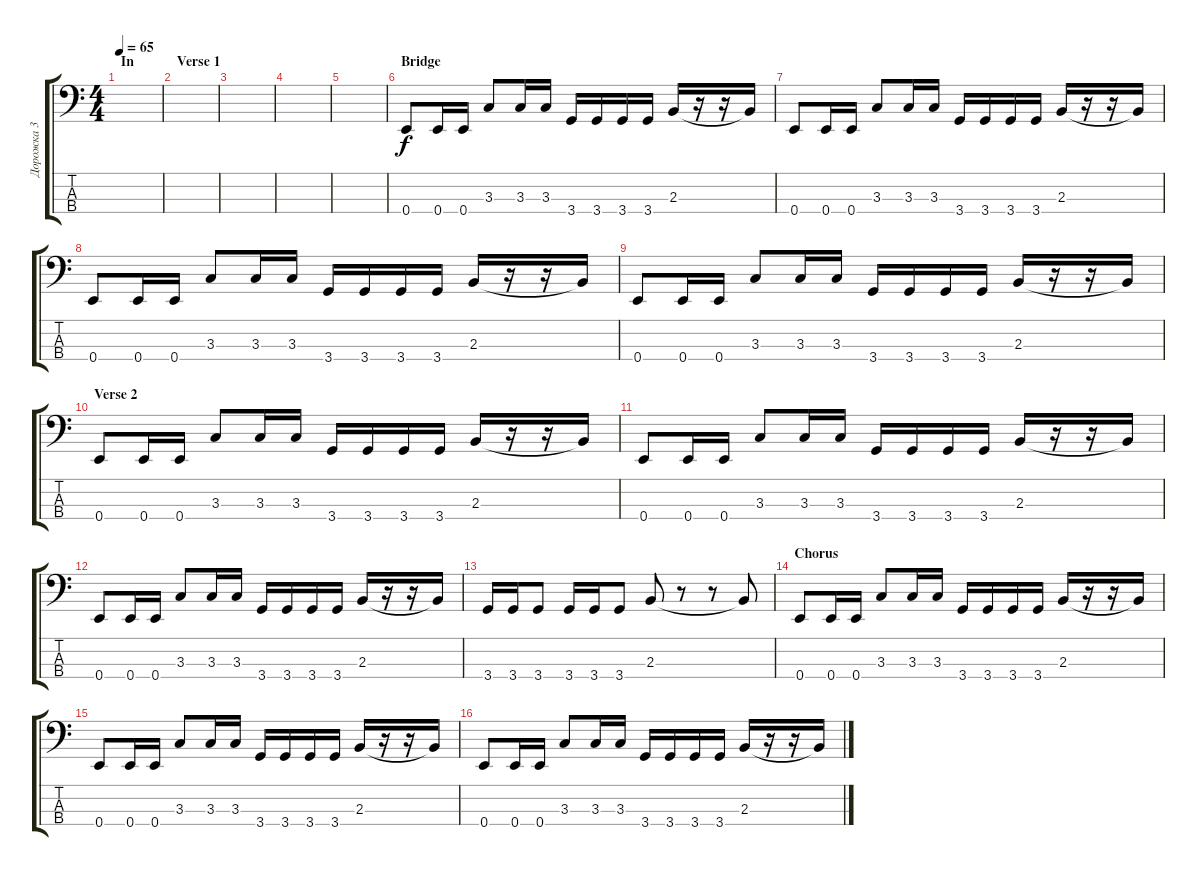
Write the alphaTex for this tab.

\track ("Дорожка 3" "Дорожка 3") {instrument electricbasspick}
\staff {score tabs}
\tuning (G2 D2 A1 E1) {hide}
\ts (4 4)
\section ("" "In")
\tempo 65
\clef f4
\ks c
|
\section ("" "Verse 1")
|
|
|
|
\section ("" "Bridge")
0.4.8{volume 16} 0.4.16 0.4.16 3.3.8 3.3.16 3.3.16 3.4.16 3.4.16 3.4.16 3.4.16 2.3.16 r.16 r.16 2.3{t}.16 |
0.4.8{volume 16} 0.4.16 0.4.16 3.3.8 3.3.16 3.3.16 3.4.16 3.4.16 3.4.16 3.4.16 2.3.16 r.16 r.16 2.3{t}.16 |
0.4.8{volume 16} 0.4.16 0.4.16 3.3.8 3.3.16 3.3.16 3.4.16 3.4.16 3.4.16 3.4.16 2.3.16 r.16 r.16 2.3{t}.16 |
0.4.8{volume 16} 0.4.16 0.4.16 3.3.8 3.3.16 3.3.16 3.4.16 3.4.16 3.4.16 3.4.16 2.3.16 r.16 r.16 2.3{t}.16 |
\section ("" "Verse 2")
0.4.8{volume 16} 0.4.16 0.4.16 3.3.8 3.3.16 3.3.16 3.4.16 3.4.16 3.4.16 3.4.16 2.3.16 r.16 r.16 2.3{t}.16 |
0.4.8{volume 16} 0.4.16 0.4.16 3.3.8 3.3.16 3.3.16 3.4.16 3.4.16 3.4.16 3.4.16 2.3.16 r.16 r.16 2.3{t}.16 |
0.4.8{volume 16} 0.4.16 0.4.16 3.3.8 3.3.16 3.3.16 3.4.16 3.4.16 3.4.16 3.4.16 2.3.16 r.16 r.16 2.3{t}.16 |
3.4.16 3.4.16 3.4.8 3.4.16 3.4.16 3.4.8 2.3.8 r.8 r.8 2.3{t}.8 |
\section ("" "Chorus")
0.4.8{volume 16} 0.4.16 0.4.16 3.3.8 3.3.16 3.3.16 3.4.16 3.4.16 3.4.16 3.4.16 2.3.16 r.16 r.16 2.3{t}.16 |
0.4.8{volume 16} 0.4.16 0.4.16 3.3.8 3.3.16 3.3.16 3.4.16 3.4.16 3.4.16 3.4.16 2.3.16 r.16 r.16 2.3{t}.16 |
0.4.8{volume 16} 0.4.16 0.4.16 3.3.8 3.3.16 3.3.16 3.4.16 3.4.16 3.4.16 3.4.16 2.3.16 r.16 r.16 2.3{t}.16
